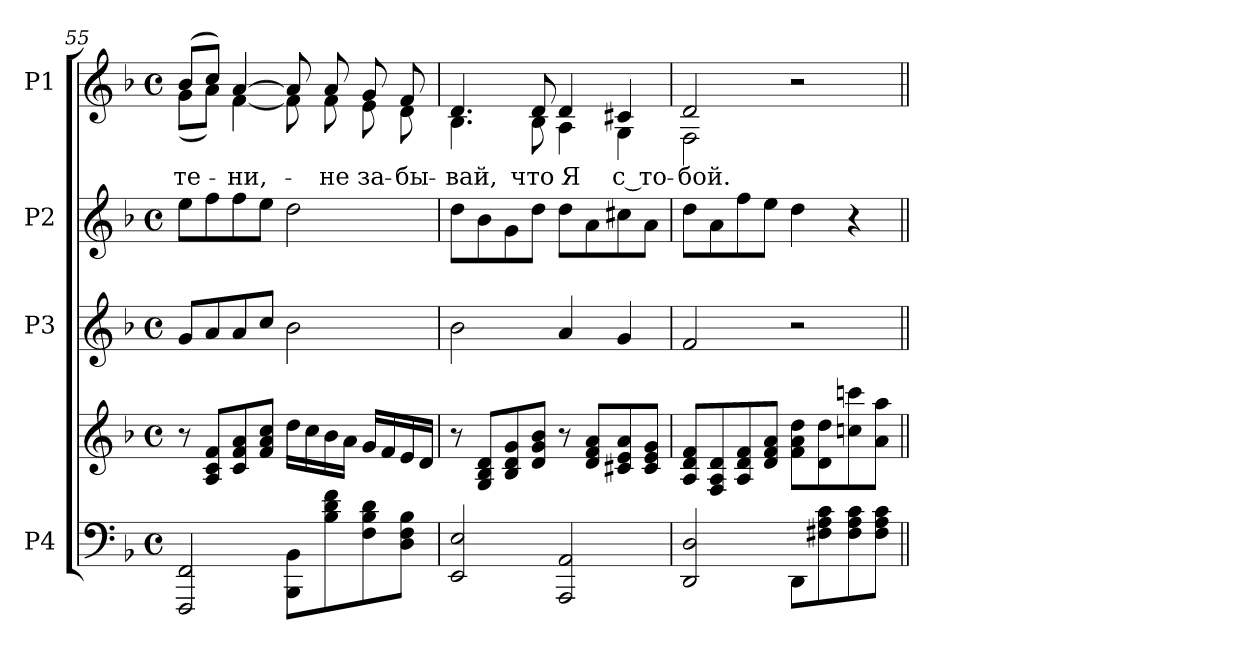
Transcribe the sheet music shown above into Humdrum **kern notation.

**kern	**kern	**kern	**kern	**kern	**text
*part4	*part4	*part3	*part2	*part1	*part1
*staff5	*staff4	*staff3	*staff2	*staff1	*staff1
*I"P4	*	*I"P3	*I"P2	*I"P1	*
*clefF4	*clefG2	*clefG2	*clefG2	*clefG2	*
*k[b-]	*k[b-]	*k[b-]	*k[b-]	*k[b-]	*
*F:	*F:	*F:	*F:	*F:	*
*M4/4	*M4/4	*M4/4	*M4/4	*M4/4	*
*met(c)	*met(c)	*met(c)	*met(c)	*met(c)	*
=55	=55	=55	=55	=55	=55
!	!	!	!	!	!LO:LY:b:color=#000000
*	*	*	*	*^	*
!	!	!	!	!	!	!LO:LY:b:color=#000000
2FFFi/ 2FFi	8r	8gi/L	8eei\L	(8b-i/L	(8gi\L	те-
.	8Ai/ 8ci 8fiL	8ai/	8ffi\	8cci/J)	8ai\J)	.
!	!	!	!	!	!	!LO:LY:b:color=#000000
!	!	!	!	!	!	!LO:LY:b:color=#000000
.	8ci/ 8fi 8ai	8ai/	8ffi\	[>4ai/	[<4fi\	-ни,-
.	8fi/ 8ai 8cciJ	8cci/J	8eei\J	.	.	.
8BBB-i\ 8BB-iL	16ddi\LL	2b-i\	2ddi\	8ai/]	8fi\]	.
.	16cci\	.	.	.	.	.
!	!	!	!	!	!	!LO:LY:b:color=#000000
!	!	!	!	!	!	!LO:LY:b:color=#000000
8B-i\ 8di 8fi	16b-i\	.	.	8ai/	8fi\	-не
.	16ai\JJ	.	.	.	.	.
!	!	!	!	!	!	!LO:LY:b:color=#000000
!	!	!	!	!	!	!LO:LY:b:color=#000000
8Fi\ 8B-i 8di	16gi/LL	.	.	8gi/	8ei\	за-
.	16fi/	.	.	.	.	.
!	!	!	!	!	!	!LO:LY:b:color=#000000
!	!	!	!	!	!	!LO:LY:b:color=#000000
8Di\ 8Fi 8B-iJ	16ei/	.	.	8fi/	8di\	-бы-
.	16di/JJ	.	.	.	.	.
=56	=56	=56	=56	=56	=56	=56
!	!	!	!	!	!	!LO:LY:b:color=#000000
!	!	!	!	!	!	!LO:LY:b:color=#000000
2EEi/ 2Ei	8r	2b-i\	8ddi\L	4.di/	4.B-i\	-вай,
.	8Gi/ 8B-i 8diL	.	8b-i\	.	.	.
.	8B-i/ 8di 8gi	.	8gi\	.	.	.
!	!	!	!	!	!	!LO:LY:b:color=#000000
!	!	!	!	!	!	!LO:LY:b:color=#000000
.	8di/ 8gi 8b-iJ	.	8ddi\J	8di/	8B-i\	что
!	!	!	!	!	!	!LO:LY:b:color=#000000
!	!	!	!	!	!	!LO:LY:b:color=#000000
2AAAi/ 2AAi	8r	4ai/	8ddi\L	4di/	4Ai\	Я
.	8di/ 8fi 8aiL	.	8ai\	.	.	.
!	!	!	!	!	!	!LO:LY:b:color=#000000
!	!	!	!	!	!	!LO:LY:b:color=#000000
.	8c#Xi/ 8ei 8ai	4gi/	8cc#Xi\	4c#Xi/	4Gi\	с то-
.	8c#i/ 8ei 8giJ	.	8ai\J	.	.	.
=57	=57	=57	=57	=57	=57	=57
!	!	!	!	!	!	!LO:LY:b:color=#000000
!	!	!	!	!	!	!LO:LY:b:color=#000000
2DDi/ 2Di	8Ai/ 8di 8fiL	2fi/	8ddi\L	2di/	2Fi\	-бой.
.	8Fi/ 8Ai 8di	.	8ai\	.	.	.
.	8Ai/ 8di 8fi	.	8ffi\	.	.	.
.	8di/ 8fi 8aiJ	.	8eei\J	.	.	.
8DDi\L	8fi\ 8ai 8ddiL	2r	4ddi\	2r	2ryy	.
8F#Xi\ 8Ai 8ci	8di\ 8ddi	.	.	.	.	.
8F#i\ 8Ai 8ci	8ccni\ 8cccni	.	4r	.	.	.
8F#i\ 8Ai 8ciJ	8ai\ 8aaiJ	.	.	.	.	.
*	*	*	*	*v	*v	*
=||	=||	=||	=||	=||	=||
*-	*-	*-	*-	*-	*-
